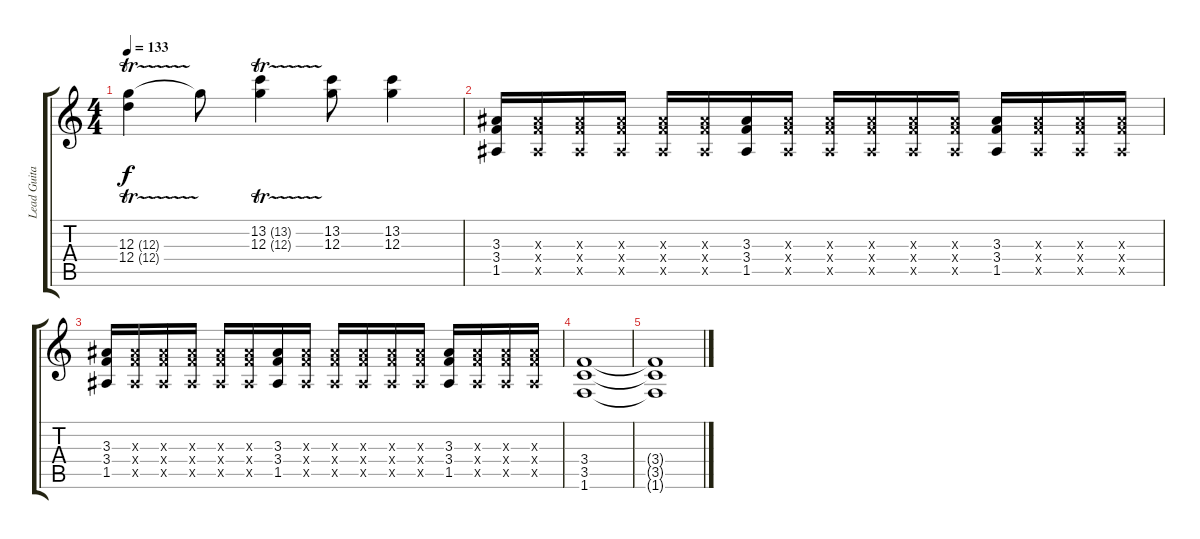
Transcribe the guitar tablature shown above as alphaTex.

\track ("Lead Guitar" "Lead Guita") {instrument distortionguitar}
\staff {score tabs}
\tuning (E4 B3 G3 D3 A2 E2) {hide}
\ts (4 4)
\tempo 133
\clef g2
\ks c
(12.3{tr (12 16)} 12.4{tr (12 16)}).4{dy f} 12.3{t}.8 (13.2{tr (13 16)} 12.3{tr (12 16)}).4 (13.2 12.3).8 (13.2 12.3).4 |
(3.3 3.4 1.5).16 (3.3{x} 3.4{x} 1.5{x}).16 (3.3{x} 3.4{x} 1.5{x}).16 (3.3{x} 3.4{x} 1.5{x}).16 (3.3{x} 3.4{x} 1.5{x}).16 (3.3{x} 3.4{x} 1.5{x}).16 (3.3 3.4 1.5).16 (3.3{x} 3.4{x} 1.5{x}).16 (3.3{x} 3.4{x} 1.5{x}).16 (3.3{x} 3.4{x} 1.5{x}).16 (3.3{x} 3.4{x} 1.5{x}).16 (3.3{x} 3.4{x} 1.5{x}).16 (3.3 3.4 1.5).16 (3.3{x} 3.4{x} 1.5{x}).16 (3.3{x} 3.4{x} 1.5{x}).16 (3.3{x} 3.4{x} 1.5{x}).16 |
(3.3 3.4 1.5).16 (3.3{x} 3.4{x} 1.5{x}).16 (3.3{x} 3.4{x} 1.5{x}).16 (3.3{x} 3.4{x} 1.5{x}).16 (3.3{x} 3.4{x} 1.5{x}).16 (3.3{x} 3.4{x} 1.5{x}).16 (3.3 3.4 1.5).16 (3.3{x} 3.4{x} 1.5{x}).16 (3.3{x} 3.4{x} 1.5{x}).16 (3.3{x} 3.4{x} 1.5{x}).16 (3.3{x} 3.4{x} 1.5{x}).16 (3.3{x} 3.4{x} 1.5{x}).16 (3.3 3.4 1.5).16 (3.3{x} 3.4{x} 1.5{x}).16 (3.3{x} 3.4{x} 1.5{x}).16 (3.3{x} 3.4{x} 1.5{x}).16 |
(3.4 3.5 1.6).1 |
(3.4{t} 3.5{t} 1.6{t}).1
